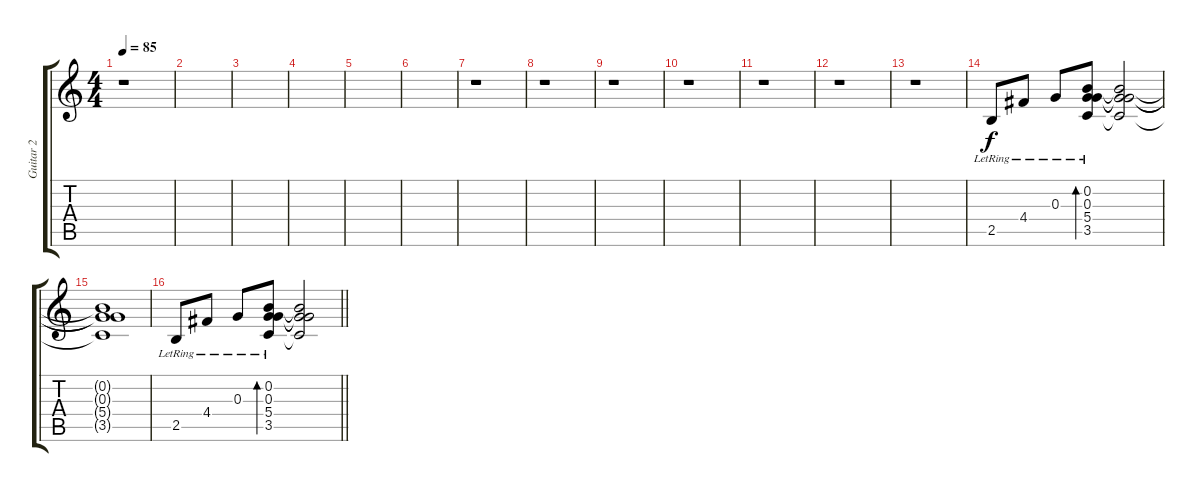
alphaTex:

\track ("Guitar 2" "Guitar 2") {instrument acousticguitarsteel}
\staff {score tabs}
\tuning (E4 B3 G3 D3 A2 E2) {hide}
\ts (4 4)
\tempo 85
\clef g2
\ks c
r.1{dy f} |
|
|
|
|
|
r.1 |
r.1 |
r.1 |
r.1 |
r.1 |
r.1 |
r.1 |
2.5{lr}.8 4.4{lr}.8 0.3{lr}.8 (0.2{lr} 0.3{lr} 5.4{lr} 3.5{lr}).8{bd 240} (0.2{t} 0.3{t} 5.4{t} 3.5{t}).2 |
(0.2{t} 0.3{t} 5.4{t} 3.5{t}).1 |
\barLineRight lightlight
2.5{lr}.8 4.4{lr}.8 0.3{lr}.8 (0.2{lr} 0.3{lr} 5.4{lr} 3.5{lr}).8{bd 240} (0.2{t} 0.3{t} 5.4{t} 3.5{t}).2
